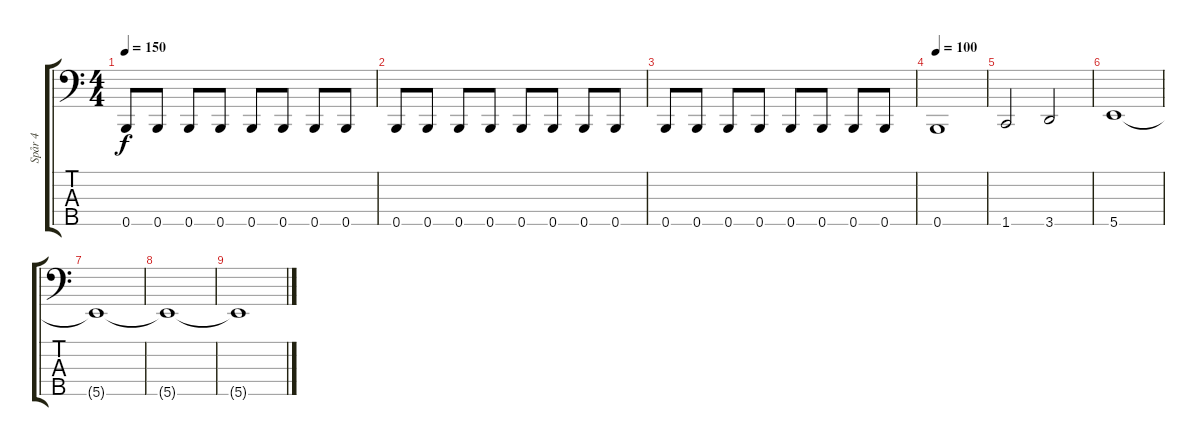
\track ("Spår 4" "Spår 4") {instrument electricbassfinger}
\staff {score tabs}
\tuning (G2 D2 A1 E1 B0) {hide}
\ts (4 4)
\tempo 150
\clef f4
\ks c
0.5.8{dy f} 0.5.8 0.5.8 0.5.8 0.5.8 0.5.8 0.5.8 0.5.8 |
0.5.8 0.5.8 0.5.8 0.5.8 0.5.8 0.5.8 0.5.8 0.5.8 |
0.5.8 0.5.8 0.5.8 0.5.8 0.5.8 0.5.8 0.5.8 0.5.8 |
\tempo 100
0.5.1 |
1.5.2 3.5.2 |
5.5.1 |
5.5{t}.1 |
5.5{t}.1{volume 0} |
5.5{t}.1
